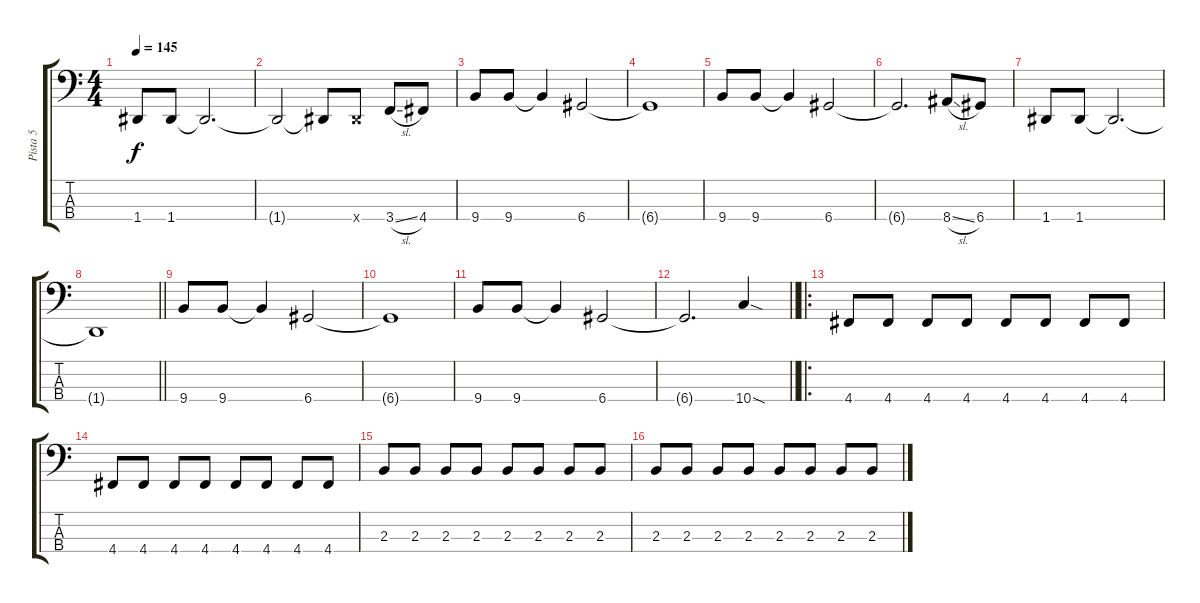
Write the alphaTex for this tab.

\track ("Pista 5" "Pista 5") {instrument electricbassfinger}
\staff {score tabs}
\tuning (G2 D2 A1 D1) {hide}
\ts (4 4)
\tempo 145
\clef f4
\ks c
1.4.8{dy f} 1.4.8 1.4{t}.2{d} |
1.4{t}.2 1.4{t}.8 1.4{x}.8 3.4{sl}.8 4.4.8 |
9.4.8 9.4.8 9.4{t}.4 6.4.2 |
6.4{t}.1 |
9.4.8 9.4.8 9.4{t}.4 6.4.2 |
6.4{t}.2{d} 8.4{sl}.8 6.4.8 |
1.4.8 1.4.8 1.4{t}.2{d} |
\barLineRight lightlight
1.4{t}.1 |
9.4.8 9.4.8 9.4{t}.4 6.4.2 |
6.4{t}.1 |
9.4.8 9.4.8 9.4{t}.4 6.4.2 |
\barLineRight lightlight
6.4{t}.2{d} 10.4{sod}.4 |
\ro
4.4.8 4.4.8 4.4.8 4.4.8 4.4.8 4.4.8 4.4.8 4.4.8 |
4.4.8 4.4.8 4.4.8 4.4.8 4.4.8 4.4.8 4.4.8 4.4.8 |
2.3.8 2.3.8 2.3.8 2.3.8 2.3.8 2.3.8 2.3.8 2.3.8 |
2.3.8 2.3.8 2.3.8 2.3.8 2.3.8 2.3.8 2.3.8 2.3.8
